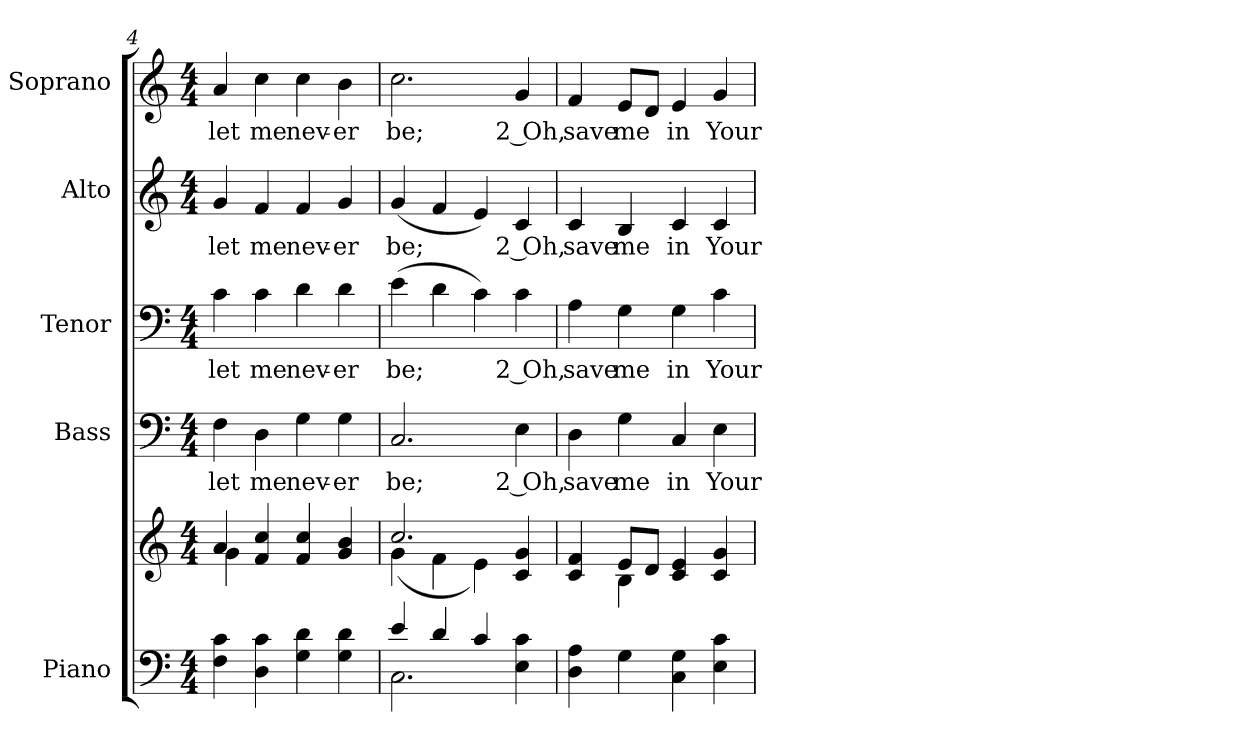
**kern	**kern	**kern	**text	**kern	**text	**kern	**text	**kern	**text
*part5	*part5	*part4	*part4	*part3	*part3	*part2	*part2	*part1	*part1
*staff6	*staff5	*staff4	*staff4	*staff3	*staff3	*staff2	*staff2	*staff1	*staff1
*I"Piano	*	*I"Bass	*	*I"Tenor	*	*I"Alto	*	*I"Soprano	*
*I'Pno.	*	*I'B.	*	*I'T.	*	*I'A.	*	*I'S.	*
!!LO:PB:g=z
*clefF4	*clefG2	*clefF4	*	*clefF4	*	*clefG2	*	*clefG2	*
*k[]	*k[]	*k[]	*	*k[]	*	*k[]	*	*k[]	*
*C:	*C:	*C:	*	*C:	*	*C:	*	*C:	*
*M4/4	*M4/4	*M4/4	*	*M4/4	*	*M4/4	*	*M4/4	*
=4	=4	=4	=4	=4	=4	=4	=4	=4	=4
*	*^	*	*	*	*	*	*	*	*
!	!	!	!	!LO:LY:b:color=#000000	!	!	!	!	!	!
!	!	!	!	!	!	!LO:LY:b:color=#000000	!	!	!	!
!	!	!	!	!	!	!	!	!LO:LY:b:color=#000000	!	!
!	!	!	!	!	!	!	!	!	!	!LO:LY:b:color=#000000
4Fi\ 4ci	4ai/	4gi\	4Fi\	let	4ci\	let	4gi/	let	4ai/	let
!	!	!	!	!LO:LY:b:color=#000000	!	!	!	!	!	!
!	!	!	!	!	!	!LO:LY:b:color=#000000	!	!	!	!
!	!	!	!	!	!	!	!	!LO:LY:b:color=#000000	!	!
!	!	!	!	!	!	!	!	!	!	!LO:LY:b:color=#000000
4Di\ 4ci	4fi/ 4cci	4ryy	4Di\	me	4ci\	me	4fi/	me	4cci\	me
!	!	!	!	!LO:LY:b:color=#000000	!	!	!	!	!	!
!	!	!	!	!	!	!LO:LY:b:color=#000000	!	!	!	!
!	!	!	!	!	!	!	!	!LO:LY:b:color=#000000	!	!
!	!	!	!	!	!	!	!	!	!	!LO:LY:b:color=#000000
4Gi\ 4di	4fi/ 4cci	2ryy	4Gi\	nev-	4di\	nev-	4fi/	nev-	4cci\	nev-
!	!	!	!	!LO:LY:b:color=#000000	!	!	!	!	!	!
!	!	!	!	!	!	!LO:LY:b:color=#000000	!	!	!	!
!	!	!	!	!	!	!	!	!LO:LY:b:color=#000000	!	!
!	!	!	!	!	!	!	!	!	!	!LO:LY:b:color=#000000
4Gi\ 4di	4gi/ 4bi	.	4Gi\	-er	4di\	-er	4gi/	-er	4bi\	-er
=5	=5	=5	=5	=5	=5	=5	=5	=5	=5	=5
*^	*	*	*	*	*	*	*	*	*	*
!	!	!	!	!	!LO:LY:b:color=#000000	!	!	!	!	!	!
!	!	!	!	!	!	!	!LO:LY:b:color=#000000	!	!	!	!
!	!	!	!	!	!	!	!	!	!LO:LY:b:color=#000000	!	!
!	!	!	!	!	!	!	!	!	!	!	!LO:LY:b:color=#000000
4ei/	2.Ci\	2.cci/	(4gi\	2.Ci/	be;	(4ei\	be;	(4gi/	be;	2.cci\	be;
4di/	.	.	4fi\	.	.	4di\	.	4fi/	.	.	.
4ci/	.	.	4ei\)	.	.	4ci\)	.	4ei/)	.	.	.
!	!	!	!	!	!LO:LY:b:color=#000000	!	!	!	!	!	!
!	!	!	!	!	!	!	!LO:LY:b:color=#000000	!	!	!	!
!	!	!	!	!	!	!	!	!	!LO:LY:b:color=#000000	!	!
!	!	!	!	!	!	!	!	!	!	!	!LO:LY:b:color=#000000
4Ei\ 4ci	4ryy	4ci/ 4gi	4ryy	4Ei\	2 Oh,	4ci\	2 Oh,	4ci/	2 Oh,	4gi/	2 Oh,
*v	*v	*	*	*	*	*	*	*	*	*	*
=6	=6	=6	=6	=6	=6	=6	=6	=6	=6	=6
*^	*	*	*	*	*	*	*	*	*	*
!	!	!	!	!	!LO:LY:b:color=#000000	!	!	!	!	!	!
*v	*v	*	*	*	*	*	*	*	*	*	*
*^	*	*	*	*	*	*	*	*	*	*
!	!	!	!	!	!	!	!LO:LY:b:color=#000000	!	!	!	!
*v	*v	*	*	*	*	*	*	*	*	*	*
*^	*	*	*	*	*	*	*	*	*	*
!	!	!	!	!	!	!	!	!	!LO:LY:b:color=#000000	!	!
*v	*v	*	*	*	*	*	*	*	*	*	*
*^	*	*	*	*	*	*	*	*	*	*
!	!	!	!	!	!	!	!	!	!	!	!LO:LY:b:color=#000000
*v	*v	*	*	*	*	*	*	*	*	*	*
4Di\ 4Ai	4ci/ 4fi	4ryy	4Di\	save	4Ai\	save	4ci/	save	4fi/	save
!	!	!	!	!LO:LY:b:color=#000000	!	!	!	!	!	!
!	!	!	!	!	!	!LO:LY:b:color=#000000	!	!	!	!
!	!	!	!	!	!	!	!	!LO:LY:b:color=#000000	!	!
!	!	!	!	!	!	!	!	!	!	!LO:LY:b:color=#000000
4Gi\	8ei/L	4Bi\	4Gi\	me	4Gi\	me	4Bi/	me	8ei/L	me
.	8di/J	.	.	.	.	.	.	.	8di/J	.
!	!	!	!	!LO:LY:b:color=#000000	!	!	!	!	!	!
!	!	!	!	!	!	!LO:LY:b:color=#000000	!	!	!	!
!	!	!	!	!	!	!	!	!LO:LY:b:color=#000000	!	!
!	!	!	!	!	!	!	!	!	!	!LO:LY:b:color=#000000
4Ci\ 4Gi	4ci/ 4ei	2ryy	4Ci/	in	4Gi\	in	4ci/	in	4ei/	in
!	!	!	!	!LO:LY:b:color=#000000	!	!	!	!	!	!
!	!	!	!	!	!	!LO:LY:b:color=#000000	!	!	!	!
!	!	!	!	!	!	!	!	!LO:LY:b:color=#000000	!	!
!	!	!	!	!	!	!	!	!	!	!LO:LY:b:color=#000000
4Ei\ 4ci	4ci/ 4gi	.	4Ei\	Your	4ci\	Your	4ci/	Your	4gi/	Your
*	*v	*v	*	*	*	*	*	*	*	*
=	=	=	=	=	=	=	=	=	=
*-	*-	*-	*-	*-	*-	*-	*-	*-	*-
